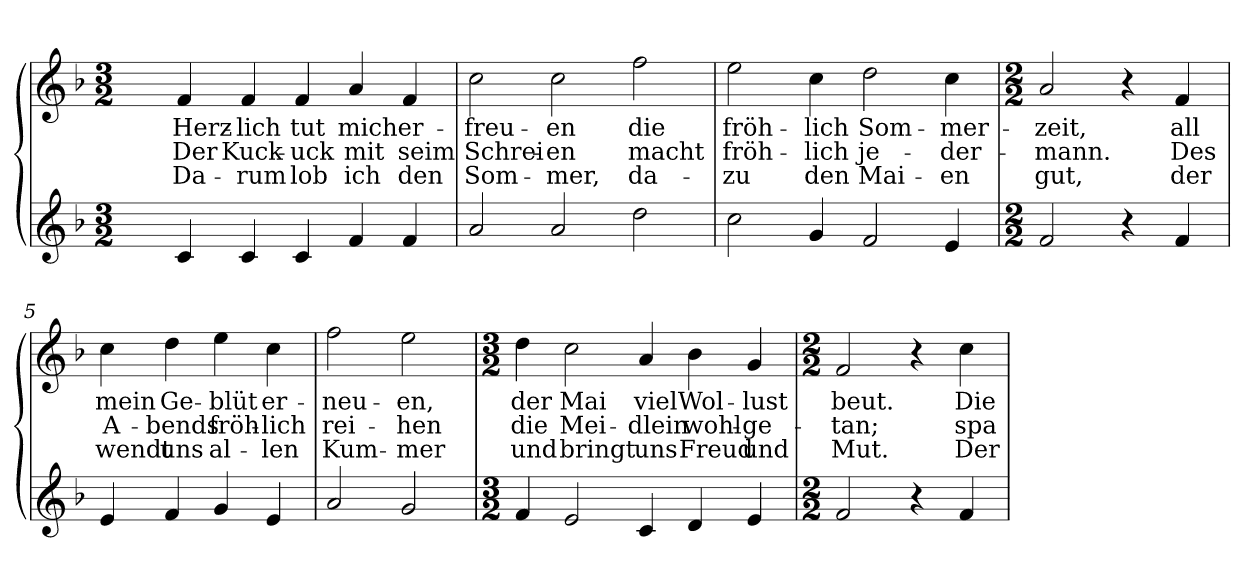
**kern	**kern	**text	**text	**text
*part2	*part1	*part1	*part1	*part1
*staff2	*staff1	*staff1	*staff1	*staff1
!!LO:PB:g=z
*clefG2	*clefG2	*	*	*
*k[b-]	*k[b-]	*	*	*
*F:	*F:	*	*	*
*M3/2	*M3/2	*	*	*
=1	=1	=1	=1	=1
4ryy	4ryy	.	.	.
!	!	!LO:LY:b:color=#000000	!LO:LY:b:color=#000000	!LO:LY:b:color=#000000
4ci/	4fi/	Herz-	Der	Da-
!	!	!LO:LY:b:color=#000000	!LO:LY:b:color=#000000	!LO:LY:b:color=#000000
4ci/	4fi/	-lich	Kuck-	-rum
!	!	!LO:LY:b:color=#000000	!LO:LY:b:color=#000000	!LO:LY:b:color=#000000
4ci/	4fi/	tut	-uck	lob
!	!	!LO:LY:b:color=#000000	!LO:LY:b:color=#000000	!LO:LY:b:color=#000000
4fi/	4ai/	mich	mit	ich
!	!	!LO:LY:b:color=#000000	!LO:LY:b:color=#000000	!LO:LY:b:color=#000000
4fi/	4fi/	er-	seim	den
=2	=2	=2	=2	=2
!	!	!LO:LY:b:color=#000000	!LO:LY:b:color=#000000	!LO:LY:b:color=#000000
2ai/	2cci\	-freu-	Schrei-	Som-
!	!	!LO:LY:b:color=#000000	!LO:LY:b:color=#000000	!LO:LY:b:color=#000000
2ai/	2cci\	-en	-en	-mer,
!	!	!LO:LY:b:color=#000000	!LO:LY:b:color=#000000	!LO:LY:b:color=#000000
2ddi\	2ffi\	die	macht	da-
=3	=3	=3	=3	=3
!	!	!LO:LY:b:color=#000000	!LO:LY:b:color=#000000	!LO:LY:b:color=#000000
2cci\	2eei\	fröh-	fröh-	-zu
!	!	!LO:LY:b:color=#000000	!LO:LY:b:color=#000000	!LO:LY:b:color=#000000
4gi/	4cci\	-lich	-lich	den
!	!	!LO:LY:b:color=#000000	!LO:LY:b:color=#000000	!LO:LY:b:color=#000000
2fi/	2ddi\	Som-	je-	Mai-
!	!	!LO:LY:b:color=#000000	!LO:LY:b:color=#000000	!LO:LY:b:color=#000000
4ei/	4cci\	-mer-	-der-	-en
=4	=4	=4	=4	=4
*M2/2	*M2/2	*	*	*
!	!	!LO:LY:b:color=#000000	!LO:LY:b:color=#000000	!LO:LY:b:color=#000000
2fi/	2ai/	-zeit,	-mann.	gut,
4r	4r	.	.	.
!	!	!LO:LY:b:color=#000000	!LO:LY:b:color=#000000	!LO:LY:b:color=#000000
4fi/	4fi/	all	Des	der
!!LO:LB:g=z
=5	=5	=5	=5	=5
!	!	!LO:LY:b:color=#000000	!LO:LY:b:color=#000000	!LO:LY:b:color=#000000
4ei/	4cci\	mein	A-	wendt
!	!	!LO:LY:b:color=#000000	!LO:LY:b:color=#000000	!LO:LY:b:color=#000000
4fi/	4ddi\	Ge-	-bends	uns
!	!	!LO:LY:b:color=#000000	!LO:LY:b:color=#000000	!LO:LY:b:color=#000000
4gi/	4eei\	-blüt	fröh-	al-
!	!	!LO:LY:b:color=#000000	!LO:LY:b:color=#000000	!LO:LY:b:color=#000000
4ei/	4cci\	er-	-lich	-len
=6	=6	=6	=6	=6
!	!	!LO:LY:b:color=#000000	!LO:LY:b:color=#000000	!LO:LY:b:color=#000000
2ai/	2ffi\	-neu-	rei-	Kum-
!	!	!LO:LY:b:color=#000000	!LO:LY:b:color=#000000	!LO:LY:b:color=#000000
2gi/	2eei\	-en,	-hen	-mer
=7	=7	=7	=7	=7
*M3/2	*M3/2	*	*	*
!	!	!LO:LY:b:color=#000000	!LO:LY:b:color=#000000	!LO:LY:b:color=#000000
4fi/	4ddi\	der	die	und
!	!	!LO:LY:b:color=#000000	!LO:LY:b:color=#000000	!LO:LY:b:color=#000000
2ei/	2cci\	Mai	Mei-	bringt
!	!	!LO:LY:b:color=#000000	!LO:LY:b:color=#000000	!LO:LY:b:color=#000000
4ci/	4ai/	viel	-dlein	uns
!	!	!LO:LY:b:color=#000000	!LO:LY:b:color=#000000	!LO:LY:b:color=#000000
4di/	4b-i\	Wol-	wohl-	Freud
!	!	!LO:LY:b:color=#000000	!LO:LY:b:color=#000000	!LO:LY:b:color=#000000
4ei/	4gi/	-lust	-ge-	und
=8	=8	=8	=8	=8
*M2/2	*M2/2	*	*	*
!	!	!LO:LY:b:color=#000000	!LO:LY:b:color=#000000	!LO:LY:b:color=#000000
2fi/	2fi/	beut.	-tan;	Mut.
4r	4r	.	.	.
!	!	!LO:LY:b:color=#000000	!LO:LY:b:color=#000000	!LO:LY:b:color=#000000
4fi/	4cci\	Die	spa-	Der
=	=	=	=	=
*-	*-	*-	*-	*-
